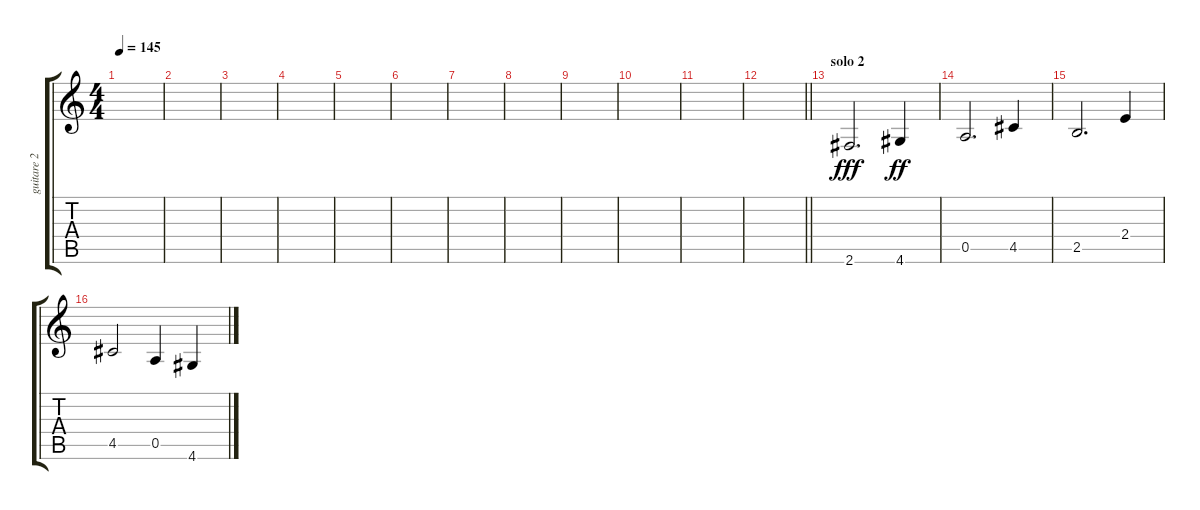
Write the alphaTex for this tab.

\track ("guitare 2" "guitare 2") {instrument acousticguitarsteel}
\staff {score tabs}
\tuning (E4 B3 G3 D3 A2 E2) {hide}
\ts (4 4)
\tempo 145
\clef g2
\ks c
|
|
|
|
|
|
|
|
|
|
|
\barLineRight lightlight
|
\section ("" "solo 2")
2.6.2{d dy fff} 4.6.4{dy ff} |
0.5.2{d} 4.5.4 |
2.5.2{d} 2.4.4 |
4.5.2 0.5.4 4.6.4
